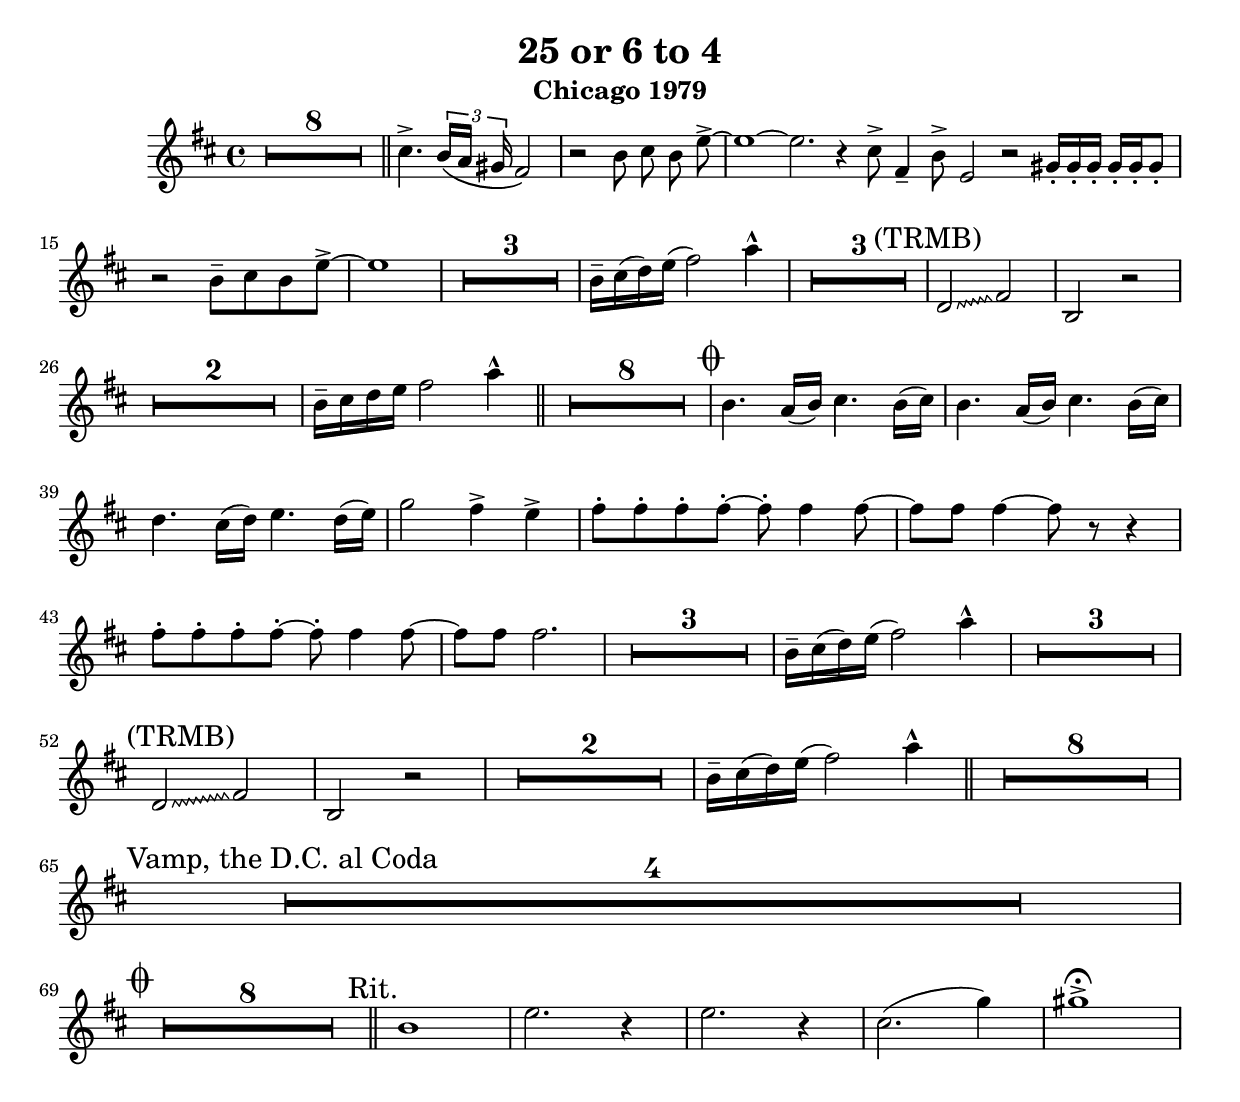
% LilyBin
\version "2.18.2"
\header {
	title = "25 or 6 to 4"
	subtitle = "Chicago 1979"
}

\score{
	\relative c'{
		\compressFullBarRests
		\override Glissando.style = #'zigzag
		\override MultiMeasureRest #'expand-limit = 1
		
		\time 4/4
		\key d \major
		R1 * 8 |
		
		\bar "||" |
		cis'4.->
		\tuplet 3/3 { b16\( a16 gis16 } fis2\)
		\bar "|" |
		
		r2 b8 cis8~ b8 e8->~ | \bar "|"
		e1~ | e2.~ r4 |
		cis8-> fis,4-- b8-> e,2 |
		r2 gis16-. gis16-. gis16-. gis16-. gis16-.  gis8-. |
		r2 b8-- cis8~ b8 e8->~ | e1 |
		\repeat volta 1 {
			{ R1 * 3 | b16-- cis16 (d16) e16 (fis2) a4-^ }
		}
		R1 *3 | 
		\mark \markup { "(TRMB)" }
		d,,2\glissando fis2 | b,2 r2 | R1 * 2 |
		b'16-- cis16~ d16 e16~ fis2 a4-^ |
		\bar "||"
		% double bar repeat ?
		R1 *8
		\mark \markup { \musicglyph #"scripts.coda" }
		b,4. a16 (b16) cis4. b16~ (cis16) |
		b4. a16 (b16) cis4. b16~ (cis16) |
		d4. cis16 (d16) e4. d16 (e16) |
		g2 fis4-> e4-> |
		fis8-. fis8-. fis8-. fis8-.~ fis8-. fis4 fis8~ |
		fis8 fis8 fis4~ fis8 r8 r4 |
		fis8-. fis8-. fis8-. fis8-.~ fis8-. fis4 fis8~ |
		fis8 fis8 fis2. |
		\repeat volta 1 {
			{ R1 * 3 | b,16-- cis16 (d16) e16 (fis2) a4-^ }
		}
		R1 *3 | 
		\mark \markup { "(TRMB)" }
		d,,2\glissando fis2 | b,2 r2 |
		
		R1 * 2 | b'16-- cis16 (d16) e16 (fis2) a4-^
		\bar "||"
		R1 * 8 % guitar solo ++
		
		\break
		% Vamp, then D.C. al Coda
		% line break
		\mark \markup { \center-column { "Vamp, the D.C. al Coda" }}
		\repeat volta 1 { R1 * 4 }
		% line break
		\break
		
		\mark \markup { \musicglyph #"scripts.coda" }
		R1*8 |
		\bar "||"
		\mark \markup { "Rit." }
		b,1 | e2. r4 | e2. r4 | cis2. (g'4) |
		gis1->\fermata
		% end repeat bar
	}
	
	\layout{}
%	\midi{}
}
